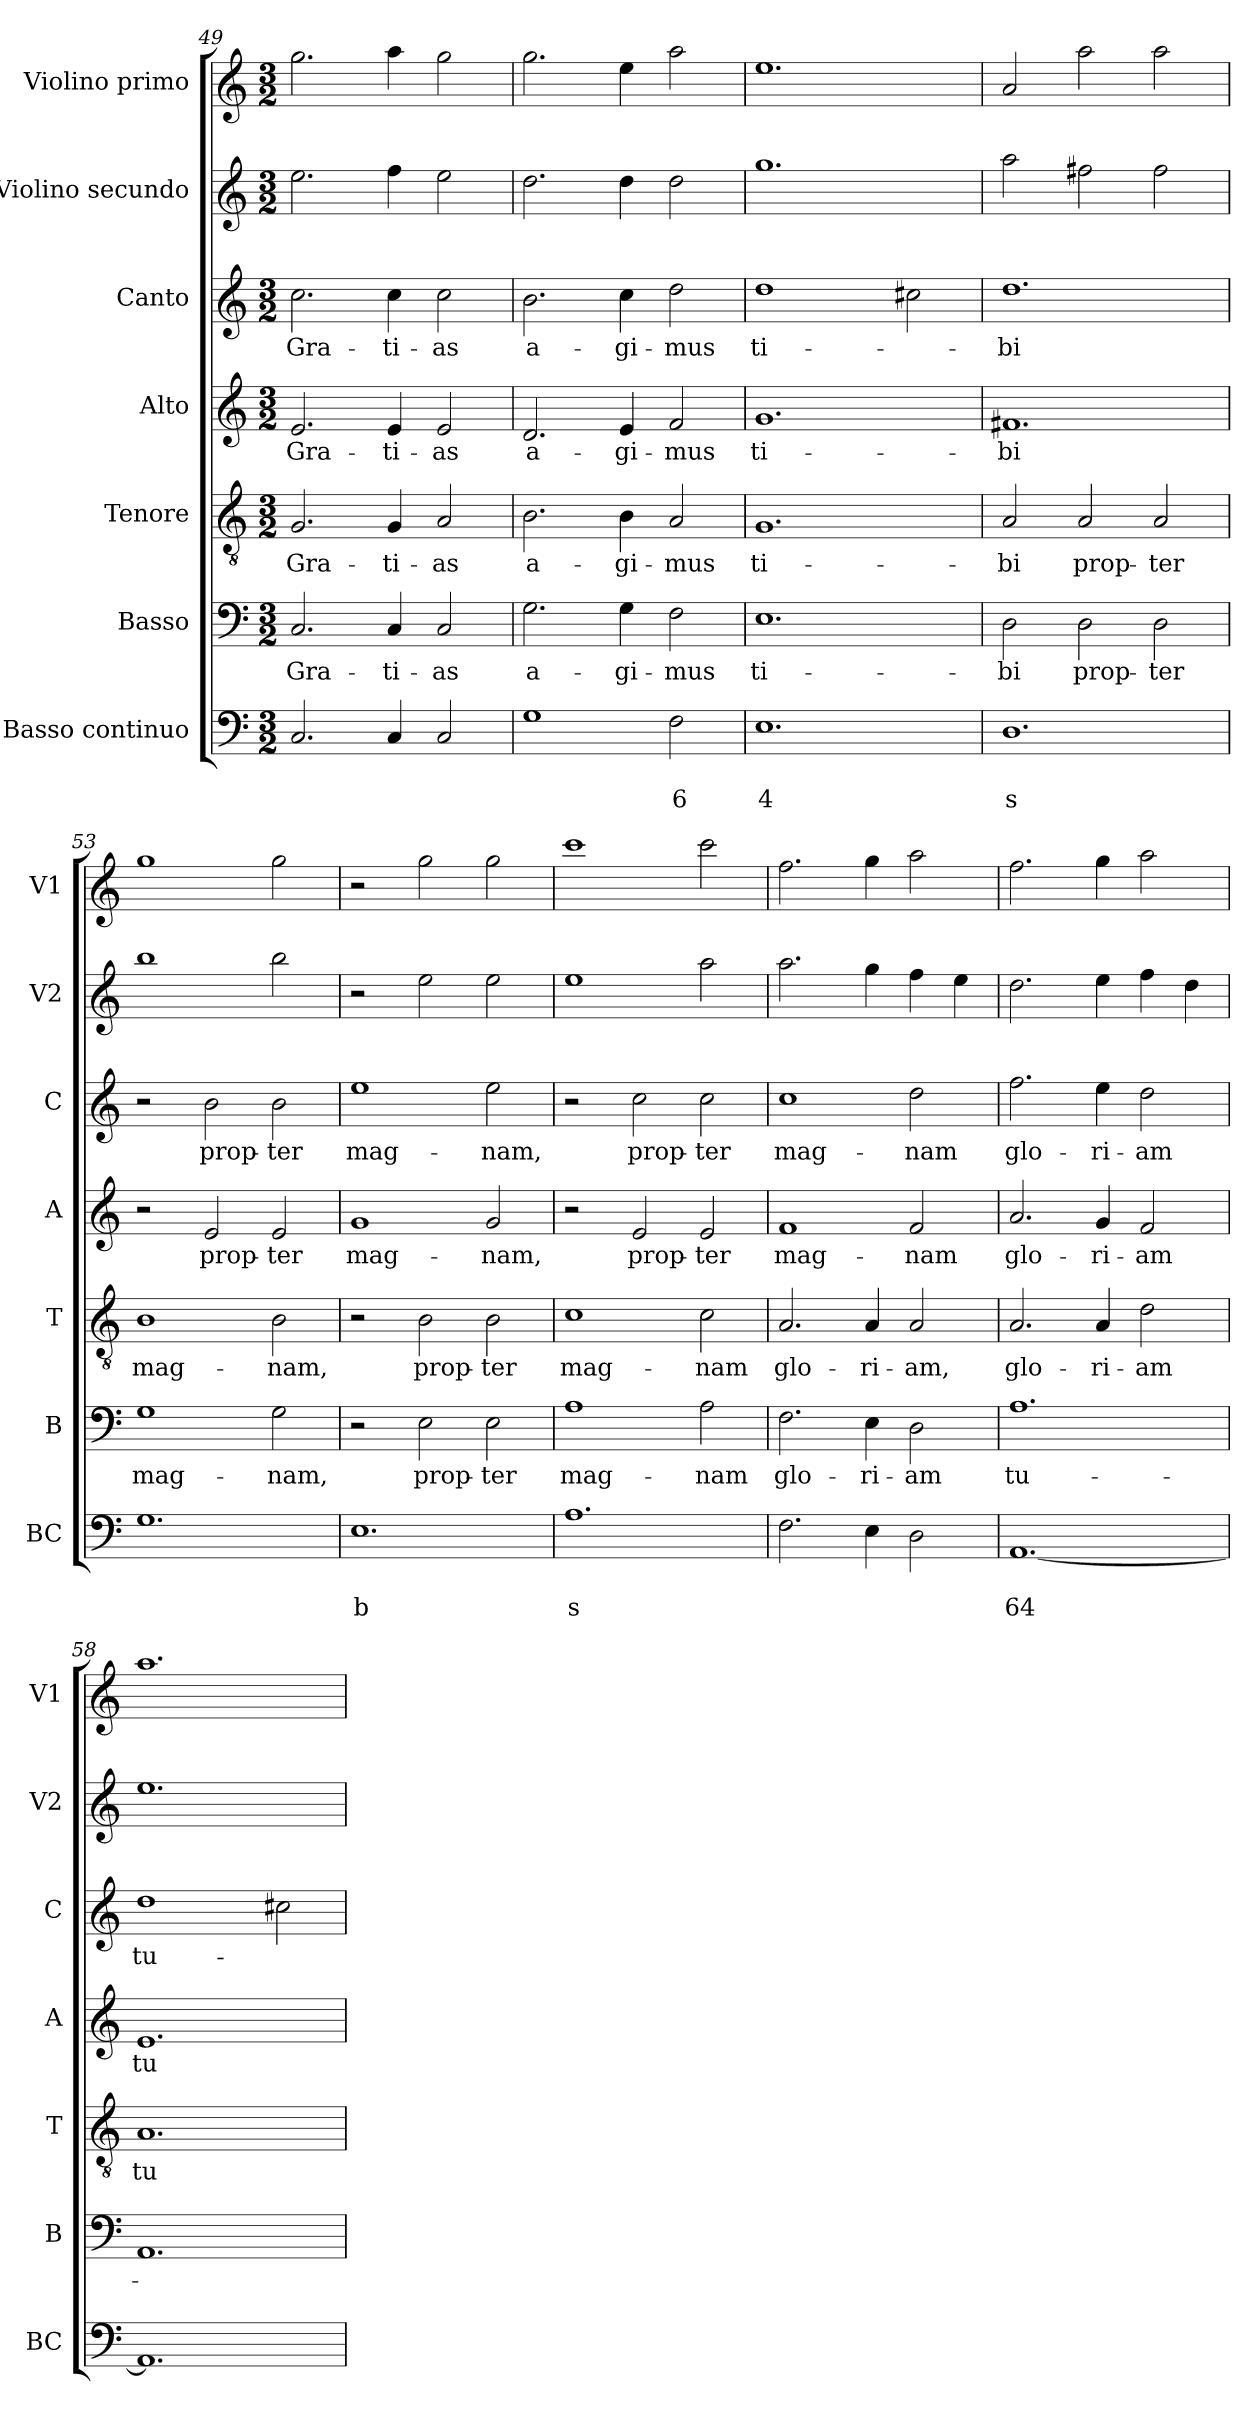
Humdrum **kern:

**kern	**text	**text	**kern	**text	**kern	**text	**kern	**text	**kern	**text	**kern	**kern
*part7	*part7	*part7	*part6	*part6	*part5	*part5	*part4	*part4	*part3	*part3	*part2	*part1
*staff7	*staff7	*staff7	*staff6	*staff6	*staff5	*staff5	*staff4	*staff4	*staff3	*staff3	*staff2	*staff1
*I"Basso continuo	*	*	*I"Basso	*	*I"Tenore	*	*I"Alto	*	*I"Canto	*	*I"Violino secundo	*I"Violino primo
*I'BC	*	*	*I'B	*	*I'T	*	*I'A	*	*I'C	*	*I'V2	*I'V1
*clefF4	*	*	*clefF4	*	*clefGv2	*	*clefG2	*	*clefG2	*	*clefG2	*clefG2
*k[]	*	*	*k[]	*	*k[]	*	*k[]	*	*k[]	*	*k[]	*k[]
*C:	*	*	*C:	*	*C:	*	*C:	*	*C:	*	*C:	*C:
*M3/2	*	*	*M3/2	*	*M3/2	*	*M3/2	*	*M3/2	*	*M3/2	*M3/2
=49	=49	=49	=49	=49	=49	=49	=49	=49	=49	=49	=49	=49
!	!	!	!	!LO:LY:b	!	!LO:LY:b	!	!LO:LY:b	!	!LO:LY:b	!	!
2.C/	.	.	2.C/	Gra-	2.G/	Gra-	2.e/	Gra-	2.cc\	Gra-	2.ee\	2.gg\
!	!	!	!	!LO:LY:b	!	!LO:LY:b	!	!LO:LY:b	!	!LO:LY:b	!	!
4C/	.	.	4C/	-ti-	4G/	-ti-	4e/	-ti-	4cc\	-ti-	4ff\	4aa\
!	!	!	!	!LO:LY:b	!	!LO:LY:b	!	!LO:LY:b	!	!LO:LY:b	!	!
2C/	.	.	2C/	-as	2A/	-as	2e/	-as	2cc\	-as	2ee\	2gg\
=50	=50	=50	=50	=50	=50	=50	=50	=50	=50	=50	=50	=50
!	!	!	!	!LO:LY:b	!	!LO:LY:b	!	!LO:LY:b	!	!LO:LY:b	!	!
1G	.	.	2.G\	a-	2.B\	a-	2.d/	a-	2.b\	a-	2.dd\	2.gg\
!	!	!	!	!LO:LY:b	!	!LO:LY:b	!	!LO:LY:b	!	!LO:LY:b	!	!
.	.	.	4G\	-gi-	4B\	-gi-	4e/	-gi-	4cc\	-gi-	4dd\	4ee\
!	!	!LO:LY:b	!	!LO:LY:b	!	!LO:LY:b	!	!LO:LY:b	!	!LO:LY:b	!	!
2F\	.	6	2F\	-mus	2A/	-mus	2f/	-mus	2dd\	-mus	2dd\	2aa\
=51	=51	=51	=51	=51	=51	=51	=51	=51	=51	=51	=51	=51
*^	*	*	*	*	*	*	*	*	*	*	*	*
!	!	!	!LO:LY:b	!	!LO:LY:b	!	!LO:LY:b	!	!LO:LY:b	!	!LO:LY:b	!	!
1.E	2D\yy	.	4	1.E	ti-	1.G	ti-	1.g	ti-	1dd	ti-	1.gg	1.ee
.	2ryy	.	.	.	.	.	.	.	.	.	.	.	.
.	2ryy	.	.	.	.	.	.	.	.	2cc#X\	.	.	.
=52	=52	=52	=52	=52	=52	=52	=52	=52	=52	=52	=52	=52	=52
!	!	!	!LO:LY:b	!	!LO:LY:b	!	!LO:LY:b	!	!LO:LY:b	!	!LO:LY:b	!	!
*v	*v	*	*	*	*	*	*	*	*	*	*	*	*
1.D	.	s	2D\	-bi	2A/	-bi	1.f#X	-bi	1.dd	-bi	2aa\	2a/
!	!	!	!	!LO:LY:b	!	!LO:LY:b	!	!	!	!	!	!
.	.	.	2D\	prop-	2A/	prop-	.	.	.	.	2ff#X\	2aa\
!	!	!	!	!LO:LY:b	!	!LO:LY:b	!	!	!	!	!	!
.	.	.	2D\	-ter	2A/	-ter	.	.	.	.	2ff#\	2aa\
=53	=53	=53	=53	=53	=53	=53	=53	=53	=53	=53	=53	=53
!	!	!	!	!LO:LY:b	!	!LO:LY:b	!	!	!	!	!	!
1.G	.	.	1G	mag-	1B	mag-	2r	.	2r	.	1bb	1gg
!	!	!	!	!	!	!	!	!LO:LY:b	!	!LO:LY:b	!	!
.	.	.	.	.	.	.	2e/	prop-	2b\	prop-	.	.
!	!	!	!	!LO:LY:b	!	!LO:LY:b	!	!LO:LY:b	!	!LO:LY:b	!	!
.	.	.	2G\	-nam,	2B\	-nam,	2e/	-ter	2b\	-ter	2bb\	2gg\
!!LO:PB:g=z
=54	=54	=54	=54	=54	=54	=54	=54	=54	=54	=54	=54	=54
!	!	!LO:LY:b	!	!	!	!	!	!LO:LY:b	!	!LO:LY:b	!	!
1.E	.	b	2r	.	2r	.	1g	mag-	1ee	mag-	2r	2r
!	!	!	!	!LO:LY:b	!	!LO:LY:b	!	!	!	!	!	!
.	.	.	2E\	prop-	2B\	prop-	.	.	.	.	2ee\	2gg\
!	!	!	!	!LO:LY:b	!	!LO:LY:b	!	!LO:LY:b	!	!LO:LY:b	!	!
.	.	.	2E\	-ter	2B\	-ter	2g/	-nam,	2ee\	-nam,	2ee\	2gg\
=55	=55	=55	=55	=55	=55	=55	=55	=55	=55	=55	=55	=55
!	!	!LO:LY:b	!	!LO:LY:b	!	!LO:LY:b	!	!	!	!	!	!
1.A	.	s	1A	mag-	1c	mag-	2r	.	2r	.	1ee	1ccc
!	!	!	!	!	!	!	!	!LO:LY:b	!	!LO:LY:b	!	!
.	.	.	.	.	.	.	2e/	prop-	2cc\	prop-	.	.
!	!	!	!	!LO:LY:b	!	!LO:LY:b	!	!LO:LY:b	!	!LO:LY:b	!	!
.	.	.	2A\	-nam	2c\	-nam	2e/	-ter	2cc\	-ter	2aa\	2ccc\
=56	=56	=56	=56	=56	=56	=56	=56	=56	=56	=56	=56	=56
!	!	!	!	!LO:LY:b	!	!LO:LY:b	!	!LO:LY:b	!	!LO:LY:b	!	!
2.F\	.	.	2.F\	glo-	2.A/	glo-	1f	mag-	1cc	mag-	2.aa\	2.ff\
!	!	!	!	!LO:LY:b	!	!LO:LY:b	!	!	!	!	!	!
4E\	.	.	4E\	-ri-	4A/	-ri-	.	.	.	.	4gg\	4gg\
!	!	!	!	!LO:LY:b	!	!LO:LY:b	!	!LO:LY:b	!	!LO:LY:b	!	!
2D\	.	.	2D\	-am	2A/	-am,	2f/	-nam	2dd\	-nam	4ff\	2aa\
.	.	.	.	.	.	.	.	.	.	.	4ee\	.
=57	=57	=57	=57	=57	=57	=57	=57	=57	=57	=57	=57	=57
!	!	!LO:LY:b	!	!LO:LY:b	!	!LO:LY:b	!	!LO:LY:b	!	!LO:LY:b	!	!
[1.AA	.	64	1.A	tu-	2.A/	glo-	2.a/	glo-	2.ff\	glo-	2.dd\	2.ff\
!	!	!	!	!	!	!LO:LY:b	!	!LO:LY:b	!	!LO:LY:b	!	!
.	.	.	.	.	4A/	-ri-	4g/	-ri-	4ee\	-ri-	4ee\	4gg\
!	!	!	!	!	!	!LO:LY:b	!	!LO:LY:b	!	!LO:LY:b	!	!
.	.	.	.	.	2d\	-am	2f/	-am	2dd\	-am	4ff\	2aa\
.	.	.	.	.	.	.	.	.	.	.	4dd\	.
=58	=58	=58	=58	=58	=58	=58	=58	=58	=58	=58	=58	=58
*^	*	*	*	*	*	*	*	*	*	*	*	*
!	!	!	!	!	!	!	!LO:LY:b	!	!LO:LY:b	!	!LO:LY:b	!	!
1.AA]	2ryy	.	.	1.AA	.	1.A	tu-	1.e	tu-	1dd	tu-	1.ee	1.aa
.	2ryy	.	.	.	.	.	.	.	.	.	.	.	.
.	2ryy	.	.	.	.	.	.	.	.	2cc#X\	.	.	.
*v	*v	*	*	*	*	*	*	*	*	*	*	*	*
=	=	=	=	=	=	=	=	=	=	=	=	=
*-	*-	*-	*-	*-	*-	*-	*-	*-	*-	*-	*-	*-
